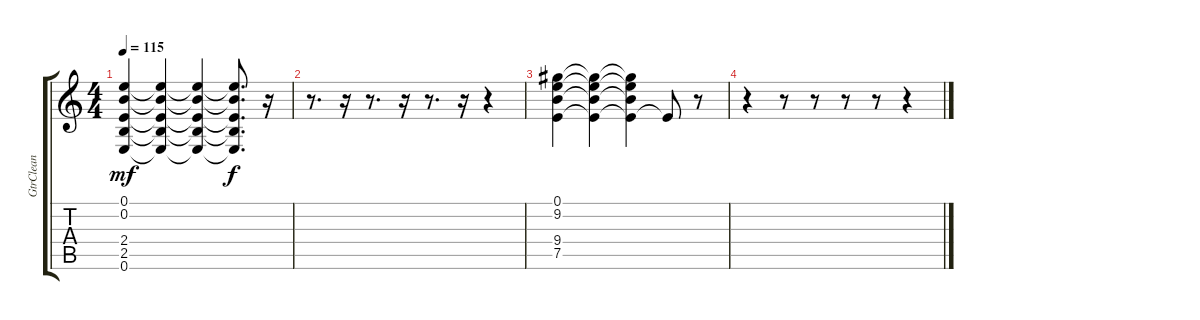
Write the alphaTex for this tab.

\track ("GtrClean" "GtrClean") {instrument electricguitarclean}
\staff {score tabs}
\tuning (E4 B3 G3 D3 A2 E2) {hide}
\ts (4 4)
\tempo 115
\clef g2
\ks c
(0.1 0.2 2.4 2.5 0.6).4{dy mf} (0.1{t} 0.2{t} 2.4{t} 2.5{t} 0.6{t}).4 (0.1{t} 0.2{t} 2.4{t} 2.5{t} 0.6{t}).4 (0.1{t} 0.2{t} 2.4{t} 2.5{t} 0.6{t}).8{d dy f} r.16 |
r.8{d} r.16 r.8{d} r.16 r.8{d} r.16 r.4 |
(0.1 9.2 9.4 7.5).4 (0.1{t} 9.2{t} 9.4{t} 7.5{t}).4 (0.1{t} 9.2{t} 9.4{t} 7.5{t}).4 7.5{t}.8 r.8 |
r.4 r.8 r.8 r.8 r.8 r.4
